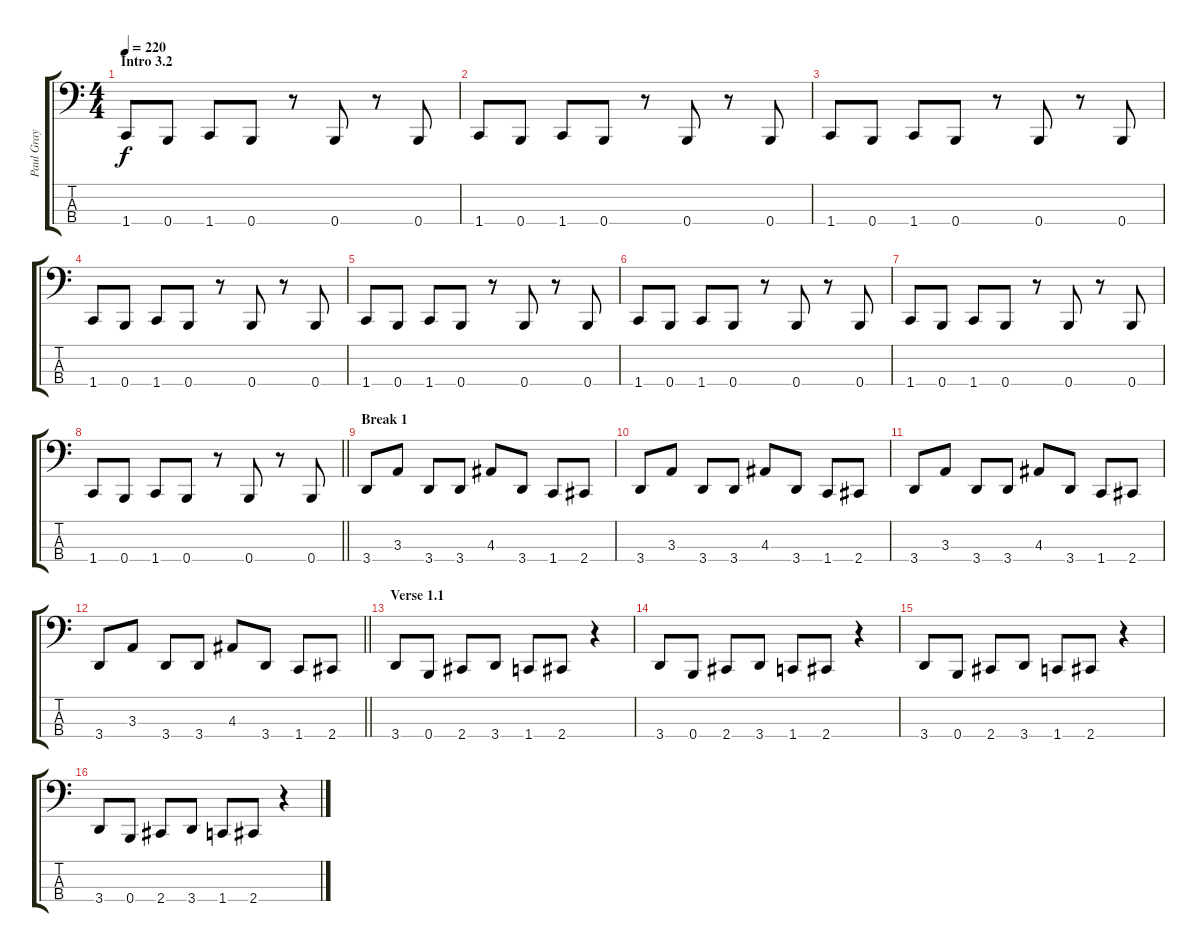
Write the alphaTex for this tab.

\track ("Paul Gray" "Paul Gray") {instrument electricbasspick}
\staff {score tabs}
\tuning (E2 B1 Gb1 B0) {hide}
\ts (4 4)
\section ("" "Intro 3.2")
\tempo 220
\clef f4
\ks c
1.4.8{dy f} 0.4.8 1.4.8 0.4.8 r.8 0.4.8 r.8 0.4.8 |
1.4.8 0.4.8 1.4.8 0.4.8 r.8 0.4.8 r.8 0.4.8 |
1.4.8 0.4.8 1.4.8 0.4.8 r.8 0.4.8 r.8 0.4.8 |
1.4.8 0.4.8 1.4.8 0.4.8 r.8 0.4.8 r.8 0.4.8 |
1.4.8 0.4.8 1.4.8 0.4.8 r.8 0.4.8 r.8 0.4.8 |
1.4.8 0.4.8 1.4.8 0.4.8 r.8 0.4.8 r.8 0.4.8 |
1.4.8 0.4.8 1.4.8 0.4.8 r.8 0.4.8 r.8 0.4.8 |
\barLineRight lightlight
1.4.8 0.4.8 1.4.8 0.4.8 r.8 0.4.8 r.8 0.4.8 |
\section ("" "Break 1")
3.4.8 3.3.8 3.4.8 3.4.8 4.3.8 3.4.8 1.4.8 2.4.8 |
3.4.8 3.3.8 3.4.8 3.4.8 4.3.8 3.4.8 1.4.8 2.4.8 |
3.4.8 3.3.8 3.4.8 3.4.8 4.3.8 3.4.8 1.4.8 2.4.8 |
\barLineRight lightlight
3.4.8 3.3.8 3.4.8 3.4.8 4.3.8 3.4.8 1.4.8 2.4.8 |
\section ("" "Verse 1.1")
3.4.8 0.4.8 2.4.8 3.4.8 1.4.8 2.4.8 r.4 |
3.4.8 0.4.8 2.4.8 3.4.8 1.4.8 2.4.8 r.4 |
3.4.8 0.4.8 2.4.8 3.4.8 1.4.8 2.4.8 r.4 |
3.4.8 0.4.8 2.4.8 3.4.8 1.4.8 2.4.8 r.4
